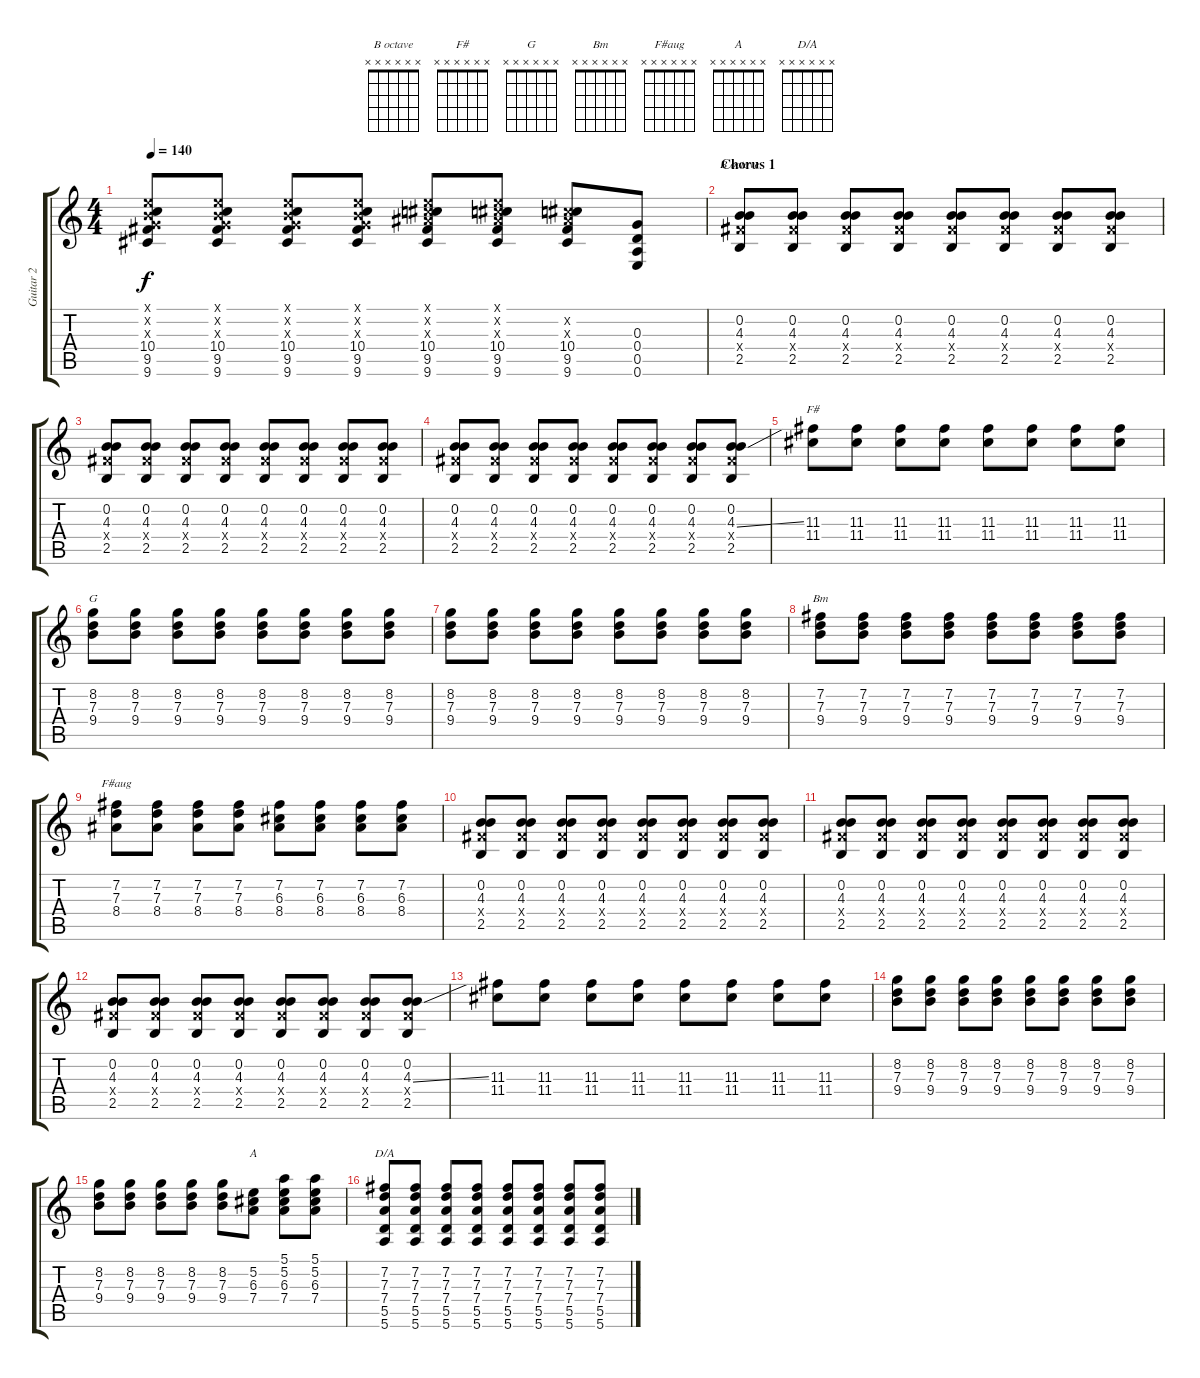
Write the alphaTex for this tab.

\track ("Guitar 2" "Guitar 2") {instrument overdrivenguitar}
\staff {score tabs}
\tuning (E4 B3 G3 D3 A2 E2) {hide}
\chord ("B octave" x x x x x x) {firstfret 0}
\chord ("F#" x x x x x x) {firstfret 0}
\chord ("G" x x x x x x) {firstfret 0}
\chord ("Bm" x x x x x x) {firstfret 0}
\chord ("F#aug" x x x x x x) {firstfret 0}
\chord ("A" x x x x x x) {firstfret 0}
\chord ("D/A" x x x x x x) {firstfret 0}
\ts (4 4)
\tempo 140
\clef g2
\ks c
(0.1{x} 0.2{x} 0.3{x} 10.4 9.5 9.6).8{dy f} (0.1{x} 0.2{x} 0.3{x} 10.4 9.5 9.6).8 (0.1{x} 0.2{x} 0.3{x} 10.4 9.5 9.6).8 (0.1{x} 0.2{x} 0.3{x} 10.4 9.5 9.6).8 (0.1{x} 2.2{x} 3.3{x} 10.4 9.5 9.6).8 (0.1{x} 2.2{x} 3.3{x} 10.4 9.5 9.6).8 (2.2{x} 3.3{x} 10.4 9.5 9.6).8 (0.3 0.4 0.5 0.6).8 |
\section ("" "Chorus 1")
(0.2 4.3 4.4{x} 2.5).8{ch "B octave"} (0.2 4.3 4.4{x} 2.5).8 (0.2 4.3 4.4{x} 2.5).8 (0.2 4.3 4.4{x} 2.5).8 (0.2 4.3 4.4{x} 2.5).8 (0.2 4.3 4.4{x} 2.5).8 (0.2 4.3 4.4{x} 2.5).8 (0.2 4.3 4.4{x} 2.5).8 |
(0.2 4.3 4.4{x} 2.5).8 (0.2 4.3 4.4{x} 2.5).8 (0.2 4.3 4.4{x} 2.5).8 (0.2 4.3 4.4{x} 2.5).8 (0.2 4.3 4.4{x} 2.5).8 (0.2 4.3 4.4{x} 2.5).8 (0.2 4.3 4.4{x} 2.5).8 (0.2 4.3 4.4{x} 2.5).8 |
(0.2 4.3 4.4{x} 2.5).8 (0.2 4.3 4.4{x} 2.5).8 (0.2 4.3 4.4{x} 2.5).8 (0.2 4.3 4.4{x} 2.5).8 (0.2 4.3 4.4{x} 2.5).8 (0.2 4.3 4.4{x} 2.5).8 (0.2 4.3 4.4{x} 2.5).8 (0.2 4.3{ss} 4.4{x} 2.5).8 |
(11.3 11.4).8{ch "F#"} (11.3 11.4).8 (11.3 11.4).8 (11.3 11.4).8 (11.3 11.4).8 (11.3 11.4).8 (11.3 11.4).8 (11.3 11.4).8 |
(8.2 7.3 9.4).8{ch "G"} (8.2 7.3 9.4).8 (8.2 7.3 9.4).8 (8.2 7.3 9.4).8 (8.2 7.3 9.4).8 (8.2 7.3 9.4).8 (8.2 7.3 9.4).8 (8.2 7.3 9.4).8 |
(8.2 7.3 9.4).8 (8.2 7.3 9.4).8 (8.2 7.3 9.4).8 (8.2 7.3 9.4).8 (8.2 7.3 9.4).8 (8.2 7.3 9.4).8 (8.2 7.3 9.4).8 (8.2 7.3 9.4).8 |
(7.2 7.3 9.4).8{ch "Bm"} (7.2 7.3 9.4).8 (7.2 7.3 9.4).8 (7.2 7.3 9.4).8 (7.2 7.3 9.4).8 (7.2 7.3 9.4).8 (7.2 7.3 9.4).8 (7.2 7.3 9.4).8 |
(7.2 7.3 8.4).8{ch "F#aug"} (7.2 7.3 8.4).8 (7.2 7.3 8.4).8 (7.2 7.3 8.4).8 (7.2 6.3 8.4).8 (7.2 6.3 8.4).8 (7.2 6.3 8.4).8 (7.2 6.3 8.4).8 |
(0.2 4.3 4.4{x} 2.5).8 (0.2 4.3 4.4{x} 2.5).8 (0.2 4.3 4.4{x} 2.5).8 (0.2 4.3 4.4{x} 2.5).8 (0.2 4.3 4.4{x} 2.5).8 (0.2 4.3 4.4{x} 2.5).8 (0.2 4.3 4.4{x} 2.5).8 (0.2 4.3 4.4{x} 2.5).8 |
(0.2 4.3 4.4{x} 2.5).8 (0.2 4.3 4.4{x} 2.5).8 (0.2 4.3 4.4{x} 2.5).8 (0.2 4.3 4.4{x} 2.5).8 (0.2 4.3 4.4{x} 2.5).8 (0.2 4.3 4.4{x} 2.5).8 (0.2 4.3 4.4{x} 2.5).8 (0.2 4.3 4.4{x} 2.5).8 |
(0.2 4.3 4.4{x} 2.5).8 (0.2 4.3 4.4{x} 2.5).8 (0.2 4.3 4.4{x} 2.5).8 (0.2 4.3 4.4{x} 2.5).8 (0.2 4.3 4.4{x} 2.5).8 (0.2 4.3 4.4{x} 2.5).8 (0.2 4.3 4.4{x} 2.5).8 (0.2 4.3{ss} 4.4{x} 2.5).8 |
(11.3 11.4).8 (11.3 11.4).8 (11.3 11.4).8 (11.3 11.4).8 (11.3 11.4).8 (11.3 11.4).8 (11.3 11.4).8 (11.3 11.4).8 |
(8.2 7.3 9.4).8 (8.2 7.3 9.4).8 (8.2 7.3 9.4).8 (8.2 7.3 9.4).8 (8.2 7.3 9.4).8 (8.2 7.3 9.4).8 (8.2 7.3 9.4).8 (8.2 7.3 9.4).8 |
(8.2 7.3 9.4).8 (8.2 7.3 9.4).8 (8.2 7.3 9.4).8 (8.2 7.3 9.4).8 (8.2 7.3 9.4).8 (5.2 6.3 7.4).8{ch "A"} (5.1 5.2 6.3 7.4).8 (5.1 5.2 6.3 7.4).8 |
(7.2 7.3 7.4 5.5 5.6).8{ch "D/A"} (7.2 7.3 7.4 5.5 5.6).8 (7.2 7.3 7.4 5.5 5.6).8 (7.2 7.3 7.4 5.5 5.6).8 (7.2 7.3 7.4 5.5 5.6).8 (7.2 7.3 7.4 5.5 5.6).8 (7.2 7.3 7.4 5.5 5.6).8 (7.2 7.3 7.4 5.5 5.6).8
